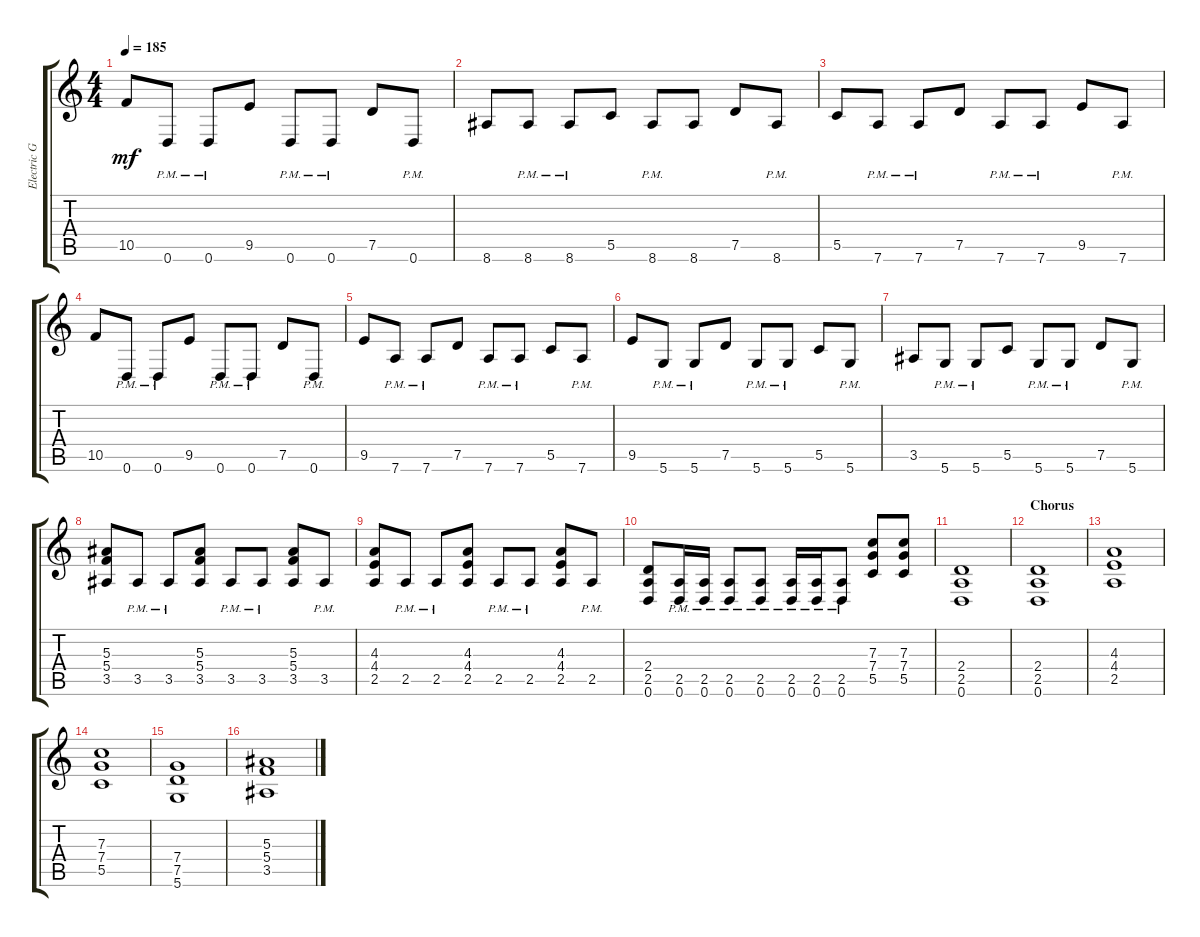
\track ("Electric Guitar" "Electric G") {instrument distortionguitar}
\staff {score tabs}
\tuning (D4 A3 F3 C3 G2 D2) {hide}
\ts (4 4)
\tempo 185
\clef g2
\ks c
10.5.8{dy mf} 0.6{pm}.8 0.6{pm}.8 9.5.8 0.6{pm}.8 0.6{pm}.8 7.5.8 0.6{pm}.8 |
8.6.8 8.6{pm}.8 8.6{pm}.8 5.5.8 8.6{pm}.8 8.6.8 7.5.8 8.6{pm}.8 |
5.5.8 7.6{pm}.8 7.6{pm}.8 7.5.8 7.6{pm}.8 7.6{pm}.8 9.5.8 7.6{pm}.8 |
10.5.8 0.6{pm}.8 0.6{pm}.8 9.5.8 0.6{pm}.8 0.6{pm}.8 7.5.8 0.6{pm}.8 |
9.5.8 7.6{pm}.8 7.6{pm}.8 7.5.8 7.6{pm}.8 7.6{pm}.8 5.5.8 7.6{pm}.8 |
9.5.8 5.6{pm}.8 5.6{pm}.8 7.5.8 5.6{pm}.8 5.6{pm}.8 5.5.8 5.6{pm}.8 |
3.5.8 5.6{pm}.8 5.6{pm}.8 5.5.8 5.6{pm}.8 5.6{pm}.8 7.5.8 5.6{pm}.8 |
(5.3 5.4 3.5).8 3.5{pm}.8 3.5{pm}.8 (5.3 5.4 3.5).8 3.5{pm}.8 3.5{pm}.8 (5.3 5.4 3.5).8 3.5{pm}.8 |
(4.3 4.4 2.5).8 2.5{pm}.8 2.5{pm}.8 (4.3 4.4 2.5).8 2.5{pm}.8 2.5{pm}.8 (4.3 4.4 2.5).8 2.5{pm}.8 |
(2.4 2.5 0.6).8 (2.5{pm} 0.6{pm}).16 (2.5{pm} 0.6{pm}).16 (2.5{pm} 0.6{pm}).8 (2.5{pm} 0.6{pm}).8 (2.5{pm} 0.6{pm}).16 (2.5{pm} 0.6{pm}).16 (2.5{pm} 0.6{pm}).8 (7.3 7.4 5.5).8 (7.3 7.4 5.5).8 |
(2.4 2.5 0.6).1 |
\section ("" "Chorus")
(2.4 2.5 0.6).1 |
(4.3 4.4 2.5).1 |
(7.3 7.4 5.5).1 |
(7.4 7.5 5.6).1 |
(5.3 5.4 3.5).1
